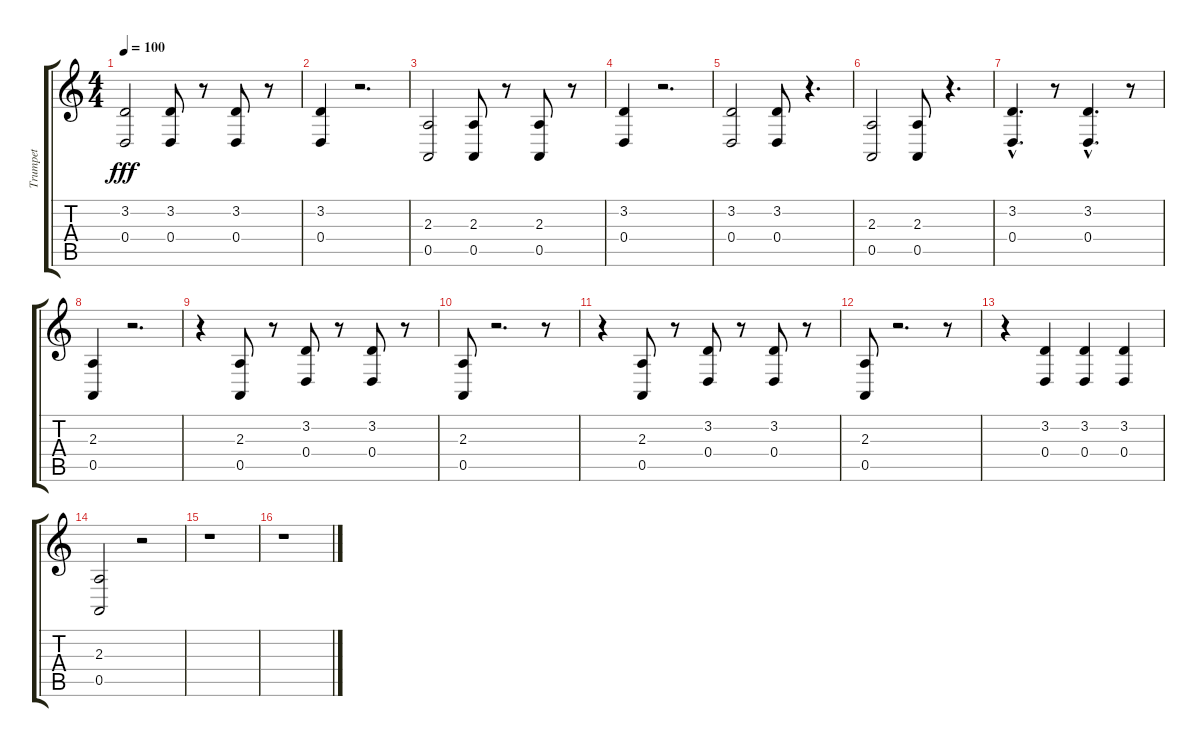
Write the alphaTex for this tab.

\track ("Trumpet" "Trumpet") {instrument trumpet}
\staff {score tabs}
\tuning (E4 B3 G3 D3 A2 E2) {hide}
\ts (4 4)
\tempo 100
\clef g2
\ks c
(3.2 0.4).2{dy fff} (3.2 0.4).8 r.8 (3.2 0.4).8 r.8 |
(3.2 0.4).4 r.2{d} |
(2.3 0.5).2 (2.3 0.5).8 r.8 (2.3 0.5).8 r.8 |
(3.2 0.4).4 r.2{d} |
(3.2 0.4).2 (3.2 0.4).8 r.4{d} |
(2.3 0.5).2 (2.3 0.5).8 r.4{d} |
(3.2{hac} 0.4{hac}).4{d} r.8 (3.2{hac} 0.4{hac}).4{d} r.8 |
(2.3 0.5).4 r.2{d} |
r.4 (2.3 0.5).8 r.8 (3.2 0.4).8 r.8 (3.2 0.4).8 r.8 |
(2.3 0.5).8 r.2{d} r.8 |
r.4 (2.3 0.5).8 r.8 (3.2 0.4).8 r.8 (3.2 0.4).8 r.8 |
(2.3 0.5).8 r.2{d} r.8 |
r.4 (3.2 0.4).4 (3.2 0.4).4 (3.2 0.4).4 |
(2.3 0.5).2 r.2 |
r.1 |
r.1
